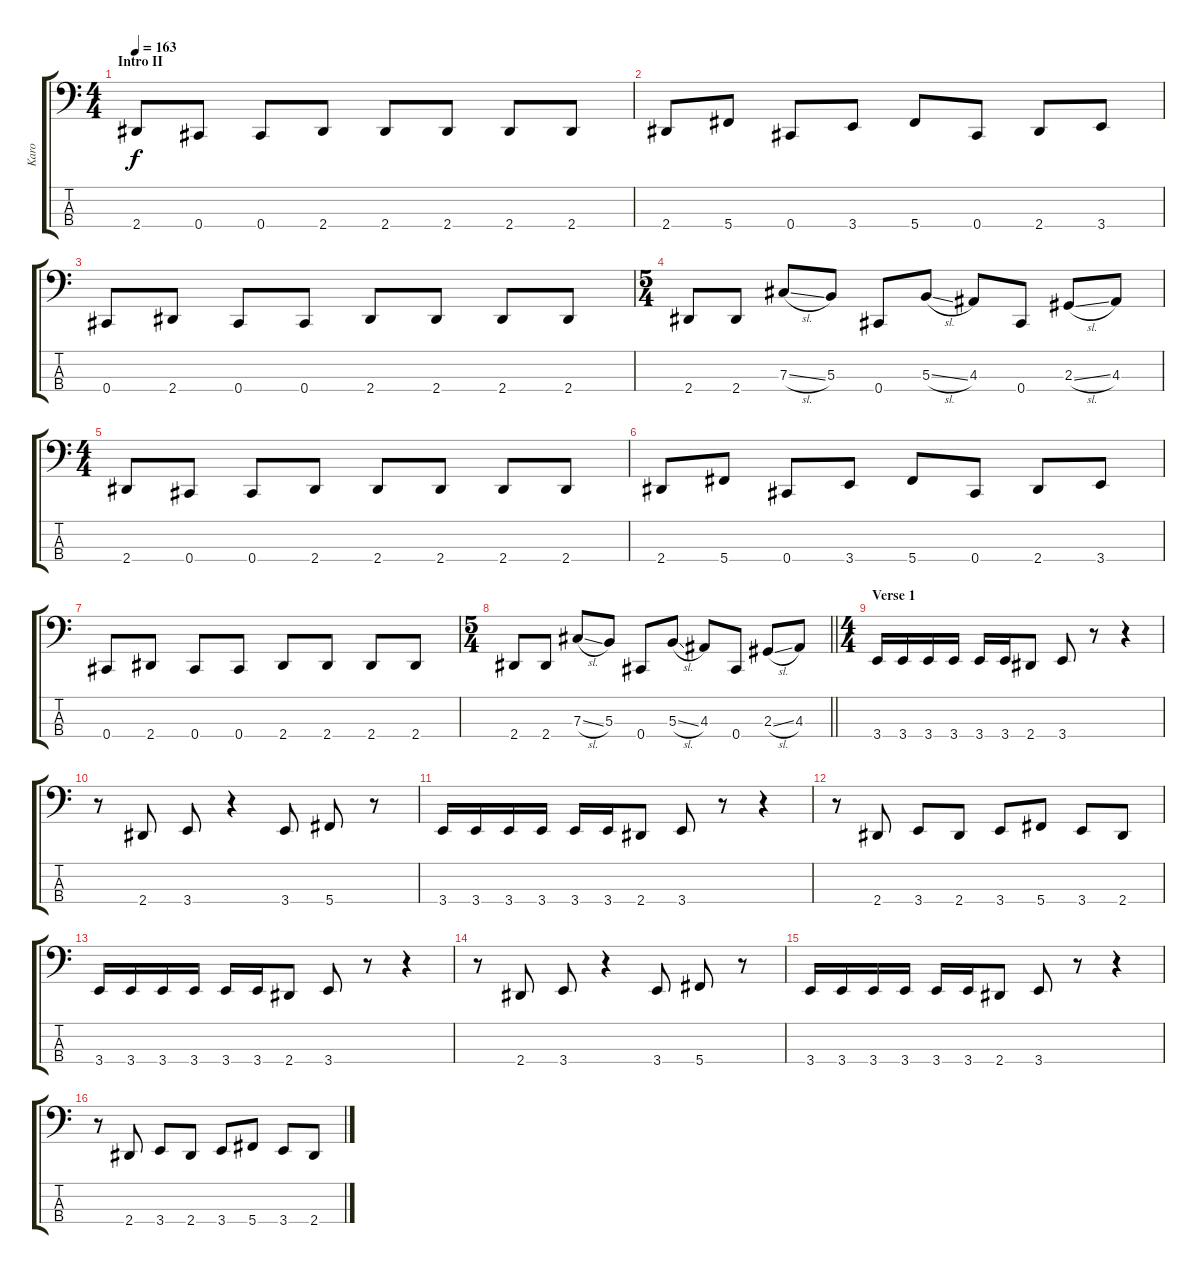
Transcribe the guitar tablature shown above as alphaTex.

\track ("Karo" "Karo") {instrument electricbassfinger}
\staff {score tabs}
\tuning (E2 B1 Gb1 Db1) {hide}
\ts (4 4)
\section ("" "Intro II")
\tempo 163
\clef f4
\ks c
2.4.8{dy f} 0.4.8 0.4.8 2.4.8 2.4.8 2.4.8 2.4.8 2.4.8 |
2.4.8 5.4.8 0.4.8 3.4.8 5.4.8 0.4.8 2.4.8 3.4.8 |
0.4.8 2.4.8 0.4.8 0.4.8 2.4.8 2.4.8 2.4.8 2.4.8 |
\ts (5 4)
2.4.8 2.4.8 7.3{sl}.8 5.3.8 0.4.8 5.3{sl}.8 4.3.8 0.4.8 2.3{sl}.8 4.3.8 |
\ts (4 4)
2.4.8 0.4.8 0.4.8 2.4.8 2.4.8 2.4.8 2.4.8 2.4.8 |
2.4.8 5.4.8 0.4.8 3.4.8 5.4.8 0.4.8 2.4.8 3.4.8 |
0.4.8 2.4.8 0.4.8 0.4.8 2.4.8 2.4.8 2.4.8 2.4.8 |
\ts (5 4)
\barLineRight lightlight
2.4.8 2.4.8 7.3{sl}.8 5.3.8 0.4.8 5.3{sl}.8 4.3.8 0.4.8 2.3{sl}.8 4.3.8 |
\ts (4 4)
\section ("" "Verse 1")
3.4.16 3.4.16 3.4.16 3.4.16 3.4.16 3.4.16 2.4.8 3.4.8 r.8 r.4 |
r.8 2.4.8 3.4.8 r.4 3.4.8 5.4.8 r.8 |
3.4.16 3.4.16 3.4.16 3.4.16 3.4.16 3.4.16 2.4.8 3.4.8 r.8 r.4 |
r.8 2.4.8 3.4.8 2.4.8 3.4.8 5.4.8 3.4.8 2.4.8 |
3.4.16 3.4.16 3.4.16 3.4.16 3.4.16 3.4.16 2.4.8 3.4.8 r.8 r.4 |
r.8 2.4.8 3.4.8 r.4 3.4.8 5.4.8 r.8 |
3.4.16 3.4.16 3.4.16 3.4.16 3.4.16 3.4.16 2.4.8 3.4.8 r.8 r.4 |
r.8 2.4.8 3.4.8 2.4.8 3.4.8 5.4.8 3.4.8 2.4.8
